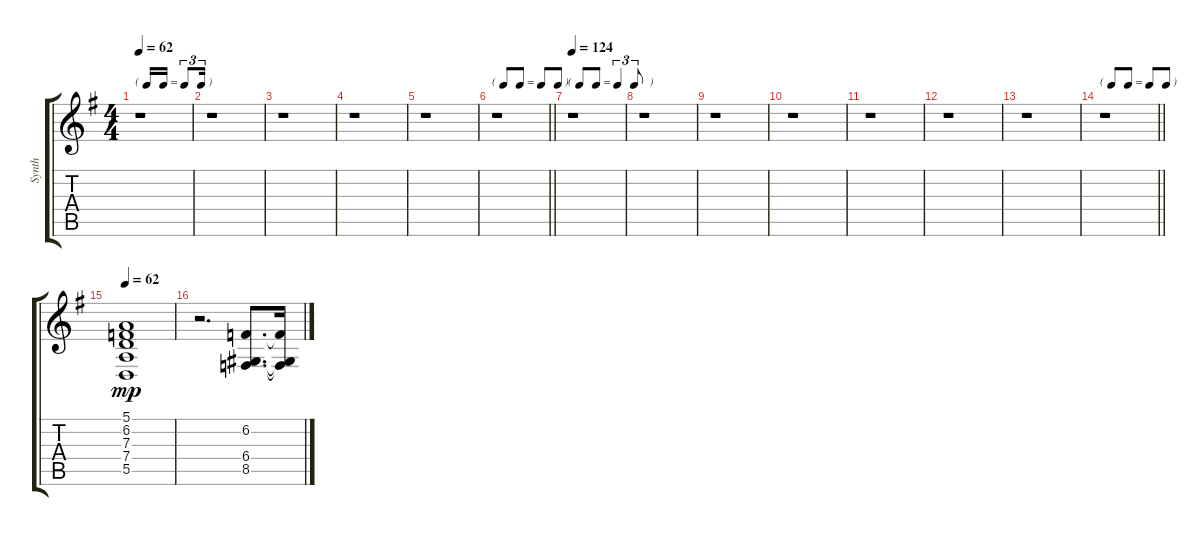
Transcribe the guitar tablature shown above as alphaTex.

\track ("Synth" "Synth") {instrument pad8sweep}
\staff {score tabs}
\tuning (E4 B3 G3 D3 A2 E2) {hide}
\ts (4 4)
\tf triplet16th
\tempo 62
\clef g2
\ks g
r.1{dy mp} |
r.1 |
r.1 |
r.1 |
r.1 |
\tf none
\barLineRight lightlight
r.1 |
\tf triplet8th
\tempo 124
r.1 |
r.1 |
r.1 |
r.1 |
r.1 |
r.1 |
r.1 |
\tf none
\barLineRight lightlight
r.1 |
\tempo 62
(5.1 6.2 7.3 7.4 5.5).1 |
r.2{d} (6.2 6.4 8.5).8{d} (6.2{sl t} 6.4{sl t} 8.5{sl t}).16
